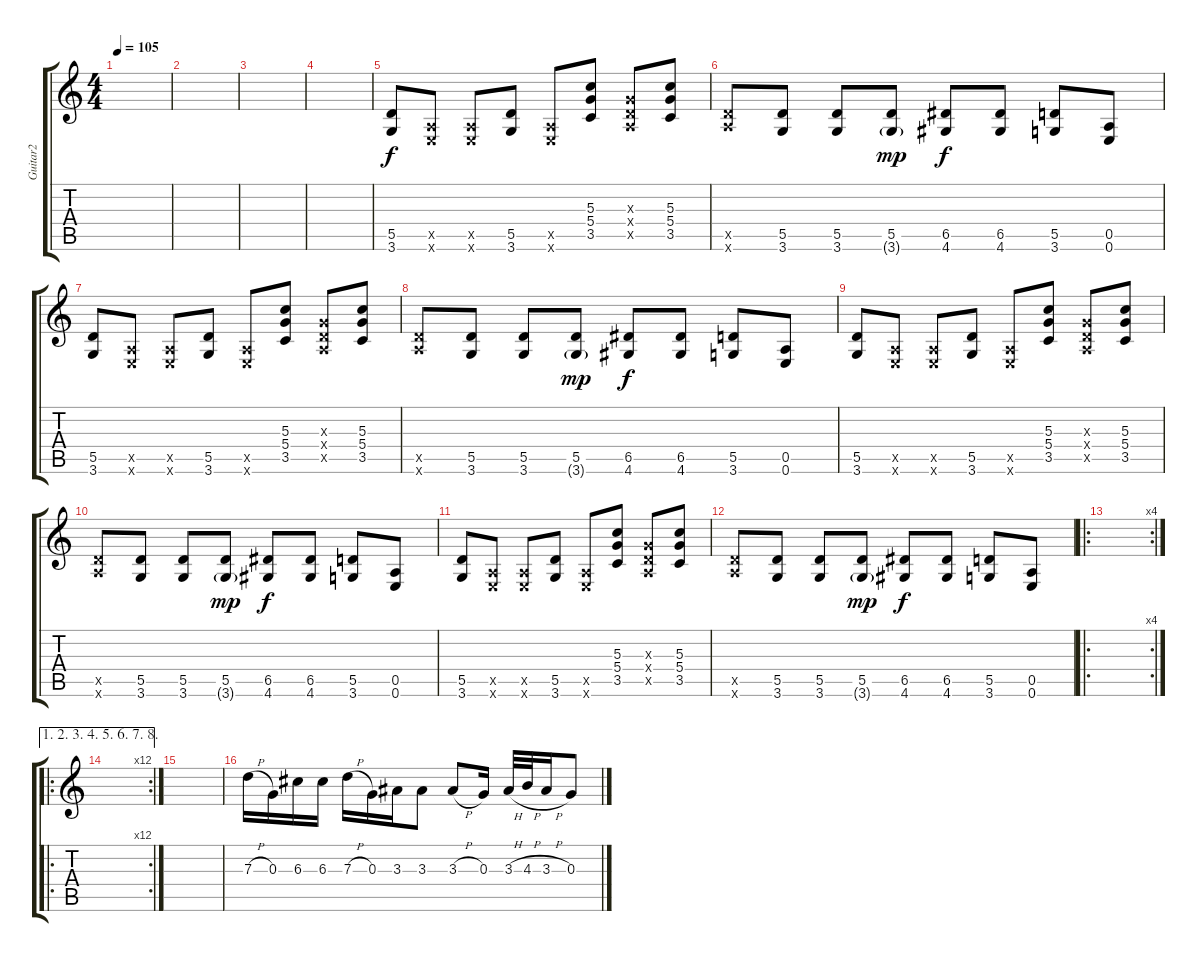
\track ("Guitar2" "Guitar2") {instrument overdrivenguitar}
\staff {score tabs}
\tuning (E4 B3 G3 D3 A2 E2) {hide}
\ts (4 4)
\tempo 105
\clef g2
\ks c
|
|
|
|
(5.5 3.6).8 (0.5{x} 0.6{x}).8 (0.5{x} 0.6{x}).8 (5.5 3.6).8 (0.5{x} 0.6{x}).8 (5.3 5.4 3.5).8 (0.3{x} 0.4{x} 0.5{x}).8 (5.3 5.4 3.5).8 |
(5.5{x} 5.6{x}).8 (5.5 3.6).8 (5.5 3.6).8 (5.5 3.6{g}).8{dy mp} (6.5 4.6).8{dy f} (6.5 4.6).8 (5.5 3.6).8 (0.5 0.6).8 |
(5.5 3.6).8 (0.5{x} 0.6{x}).8 (0.5{x} 0.6{x}).8 (5.5 3.6).8 (0.5{x} 0.6{x}).8 (5.3 5.4 3.5).8 (0.3{x} 0.4{x} 0.5{x}).8 (5.3 5.4 3.5).8 |
(5.5{x} 5.6{x}).8 (5.5 3.6).8 (5.5 3.6).8 (5.5 3.6{g}).8{dy mp} (6.5 4.6).8{dy f} (6.5 4.6).8 (5.5 3.6).8 (0.5 0.6).8 |
(5.5 3.6).8 (0.5{x} 0.6{x}).8 (0.5{x} 0.6{x}).8 (5.5 3.6).8 (0.5{x} 0.6{x}).8 (5.3 5.4 3.5).8 (0.3{x} 0.4{x} 0.5{x}).8 (5.3 5.4 3.5).8 |
(5.5{x} 5.6{x}).8 (5.5 3.6).8 (5.5 3.6).8 (5.5 3.6{g}).8{dy mp} (6.5 4.6).8{dy f} (6.5 4.6).8 (5.5 3.6).8 (0.5 0.6).8 |
(5.5 3.6).8 (0.5{x} 0.6{x}).8 (0.5{x} 0.6{x}).8 (5.5 3.6).8 (0.5{x} 0.6{x}).8 (5.3 5.4 3.5).8 (0.3{x} 0.4{x} 0.5{x}).8 (5.3 5.4 3.5).8 |
(5.5{x} 5.6{x}).8 (5.5 3.6).8 (5.5 3.6).8 (5.5 3.6{g}).8{dy mp} (6.5 4.6).8{dy f} (6.5 4.6).8 (5.5 3.6).8 (0.5 0.6).8 |
\ro
\rc 4
|
\ae (1 2 3 4 5 6 7 8)
\ro
\rc 12
|
|
7.3{h}.16 0.3.16 6.3.16 6.3.16 7.3{h}.16 0.3.16 3.3.16 3.3.8 3.3{h}.8 0.3.16 3.3{h}.32 4.3{h}.32 3.3{h}.16 0.3.8
